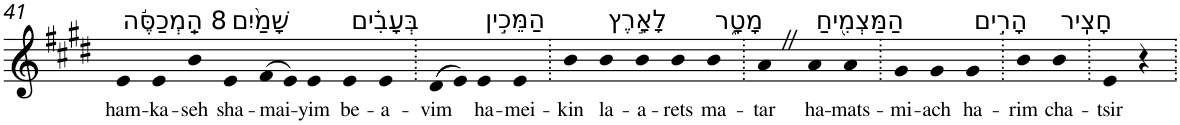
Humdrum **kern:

**kern	**text
*part1	*part1
*staff1	*staff1
*I"Piano	*
*I'Pno	*
!!LO:PB:g=z
*clefG2	*
*k[f#c#g#d#]	*
*E:	*
=41	=41
!LO:TX:a:t=8 הַֽמְכַסֶּ֬ה	!
!	!LO:LY:b
4e	ham-
!	!LO:LY:b
4e	-ka-
!	!LO:LY:b
4b	-seh
!LO:TX:a:t=שָׁמַ֨יִם	!
!	!LO:LY:b
4e	sha-
!	!LO:LY:b
(>8f#	-mai-
8e)	.
!	!LO:LY:b
4e	-yim
!LO:TX:a:t=בְּעָבִ֗ים	!
!	!LO:LY:b
4e	be-
!	!LO:LY:b
4e	-a-
=42.	=42.
!	!LO:LY:b
(>8d#	-vim
8e)	.
!LO:TX:a:t=הַמֵּכִ֣ין	!
!	!LO:LY:b
4e	ha-
!	!LO:LY:b
4e	-mei-
=43.	=43.
!	!LO:LY:b
4b	-kin
!LO:TX:a:t=לָאָ֣רֶץ	!
!	!LO:LY:b
4b	la-
!	!LO:LY:b
4b	-a-
!	!LO:LY:b
4b	-rets
!LO:TX:a:t=מָטָ֑ר	!
!	!LO:LY:b
4b	ma-
=44.	=44.
!	!LO:LY:b
4aZ	-tar
!LO:TX:a:t=הַמַּצְמִ֖יחַ	!
!	!LO:LY:b
4a	ha-
!	!LO:LY:b
4a	-mats-
=45.	=45.
!	!LO:LY:b
4g#	-mi-
!	!LO:LY:b
4g#	-ach
!LO:TX:a:t=הָרִ֣ים	!
!	!LO:LY:b
4g#	ha-
=46.	=46.
!	!LO:LY:b
4b	-rim
!LO:TX:a:t=חָצִֽיר	!
!	!LO:LY:b
4b	cha-
=47.	=47.
!	!LO:LY:b
4e	-tsir
4r	.
=.	=.
*-	*-
